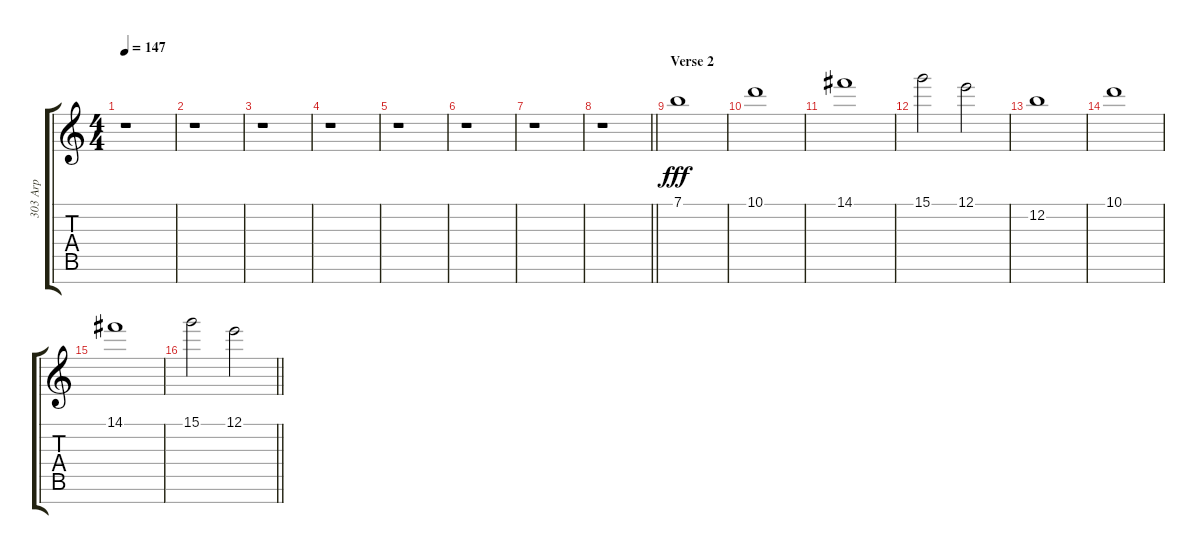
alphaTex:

\track ("303 Arp" "303 Arp") {instrument synthbass1}
\staff {score tabs}
\tuning (E4 B3 G3 D3 A2 E2 B1) {hide}
\ts (4 4)
\tempo 147
\clef g2
\ks c
r.1{dy fff} |
r.1 |
r.1 |
r.1 |
r.1 |
r.1 |
r.1 |
\barLineRight lightlight
r.1 |
\section ("" "Verse 2")
7.1.1 |
10.1.1 |
14.1.1 |
15.1.2 12.1.2 |
12.2.1 |
10.1.1 |
14.1.1 |
\barLineRight lightlight
15.1.2 12.1.2
